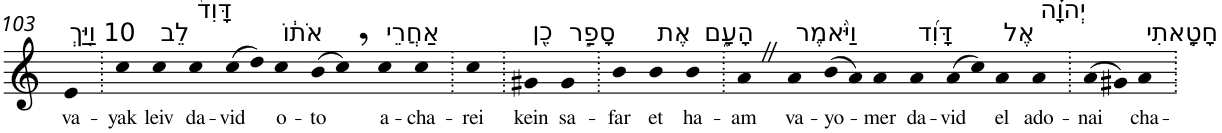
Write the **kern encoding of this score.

**kern	**text
*part1	*part1
*staff1	*staff1
*I"Piano	*
*I'Pno	*
!!LO:PB:g=z
*clefG2	*
*k[]	*
=103	=103
!LO:TX:a:t=10 וַיַּ֤ךְ	!
!	!LO:LY:b
4e	va-
=104.	=104.
!	!LO:LY:b
4cc	-yak
!LO:TX:a:t=לֵב	!
!	!LO:LY:b
4cc	leiv
!LO:TX:a:t=דָּוִד֙	!
!	!LO:LY:b
4cc	da-
!	!LO:LY:b
(>8cc	-vid
8dd)	.
!LO:TX:a:t=אֹת֔וֹ	!
!	!LO:LY:b
4cc	o-
!	!LO:LY:b
(>8b	-to
8cc,)	.
!LO:TX:a:t=אַחֲרֵי	!
!	!LO:LY:b
4cc	a-
!	!LO:LY:b
4cc	-cha-
=105.	=105.
!	!LO:LY:b
4cc	-rei
=106.	=106.
!LO:TX:a:t=כֵ֖ן	!
!	!LO:LY:b
4g#X	kein
!LO:TX:a:t=סָפַ֣ר	!
!	!LO:LY:b
4g#	sa-
=107.	=107.
!	!LO:LY:b
4b	-far
!LO:TX:a:t=אֶת	!
!	!LO:LY:b
4b	et
!LO:TX:a:t=הָעָ֑ם	!
!	!LO:LY:b
4b	ha-
=108.	=108.
!	!LO:LY:b
4aZ	-am
!LO:TX:a:t=וַיֹּ֨אמֶר	!
!	!LO:LY:b
4a	va-
!	!LO:LY:b
(>8b	-yo-
8a)	.
!	!LO:LY:b
4a	-mer
!LO:TX:a:t=דָּוִ֜ד	!
!	!LO:LY:b
4a	da-
!	!LO:LY:b
(>8a	-vid
8cc)	.
!LO:TX:a:t=אֶל	!
!	!LO:LY:b
4a	el
!LO:TX:a:t=יְהוָ֗ה	!
!	!LO:LY:b
4a	ado-
=109.	=109.
!	!LO:LY:b
(>8a	-nai
8g#X)	.
!LO:TX:a:t=חָטָ֤אתִי	!
!	!LO:LY:b
4a	cha-
=.	=.
*-	*-
